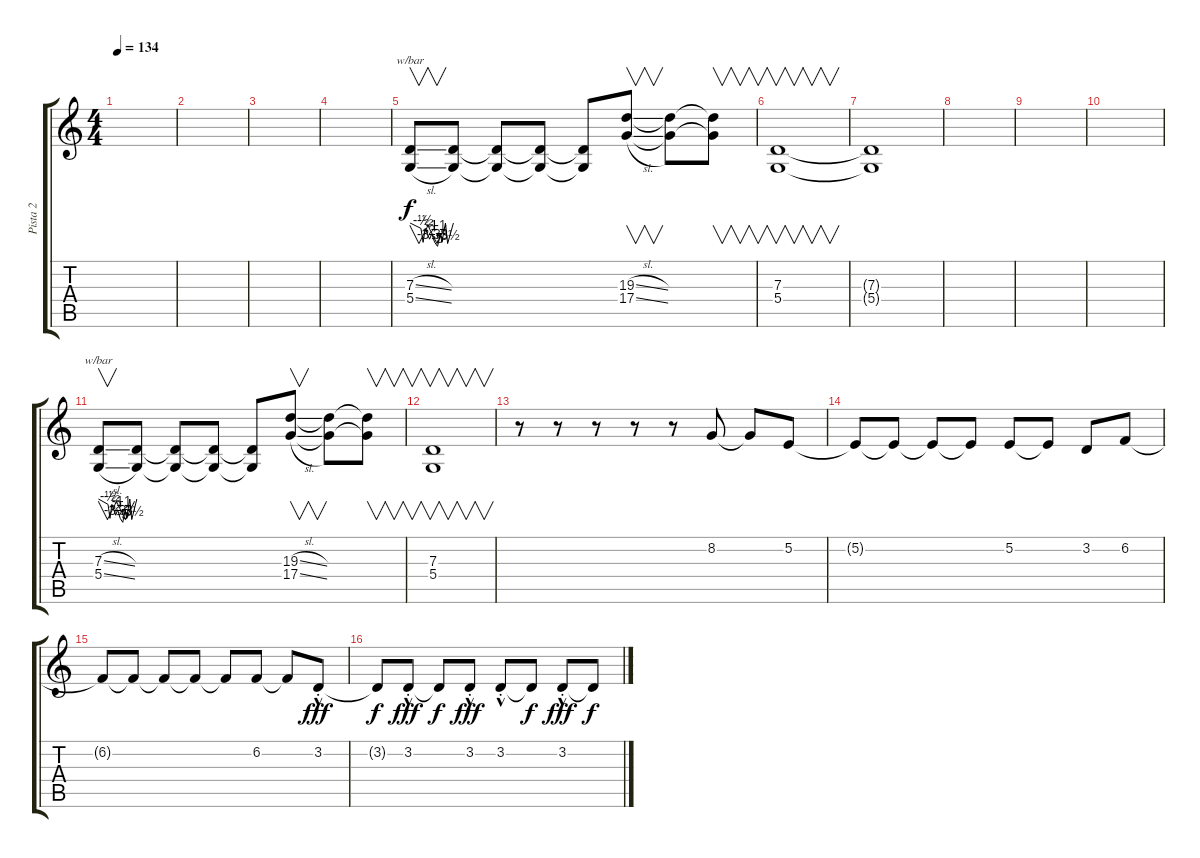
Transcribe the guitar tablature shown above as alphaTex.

\track ("Pista 2" "Pista 2") {instrument lead2sawtooth}
\staff {score tabs}
\tuning (E4 B3 G3 D3 A2 E2) {hide}
\ts (4 4)
\tempo 134
\clef g2
\ks c
|
|
|
|
(7.3{sl} 5.4{sl}).8{v tbe (custom default 0 0 15 -2 18 -12 21 -2 27 -8 30 -4 34 -12 38 -20 42 -4 44 -12 49 0 52 -14 60 0) volume 9} (7.3{t} 5.4{t}).8 (7.3{t} 5.4{t}).8 (7.3{t} 5.4{t}).8 (7.3{t} 5.4{t}).8 (19.3{sl} 17.4{sl}).8{v} (19.3{t} 17.4{t}).8 (19.3{t} 17.4{t}).8{v} |
(7.3 5.4).1{v volume 4} |
(7.3{t} 5.4{t}).1 |
|
|
|
(7.3{sl} 5.4{sl}).8{v tbe (custom default 0 0 15 -2 18 -12 21 -2 27 -8 30 -4 34 -12 38 -20 42 -4 44 -12 49 0 52 -14 60 0) volume 9} (7.3{t} 5.4{t}).8 (7.3{t} 5.4{t}).8 (7.3{t} 5.4{t}).8 (7.3{t} 5.4{t}).8 (19.3{sl} 17.4{sl}).8{v} (19.3{t} 17.4{t}).8 (19.3{t} 17.4{t}).8{v} |
(7.3 5.4).1{v volume 5} |
r.8{volume 9} r.8 r.8 r.8 r.8 8.2.8 8.2{t}.8 5.2.8 |
5.2{t}.8 5.2{t}.8 5.2{t}.8 5.2{t}.8 5.2.8 5.2{t}.8 3.2.8 6.2.8 |
6.2{t}.8 6.2{t}.8 6.2{t}.8 6.2{t}.8 6.2{t}.8 6.2.8 6.2{t}.8 3.2{hac st}.8{dy fff} |
3.2{t}.8{dy f} 3.2{hac st}.8{dy fff} 3.2{t}.8{dy f} 3.2{hac st}.8{dy fff} 3.2{hac st}.8 3.2{t}.8{dy f} 3.2{hac st}.8{dy fff} 3.2{t}.8{dy f}
